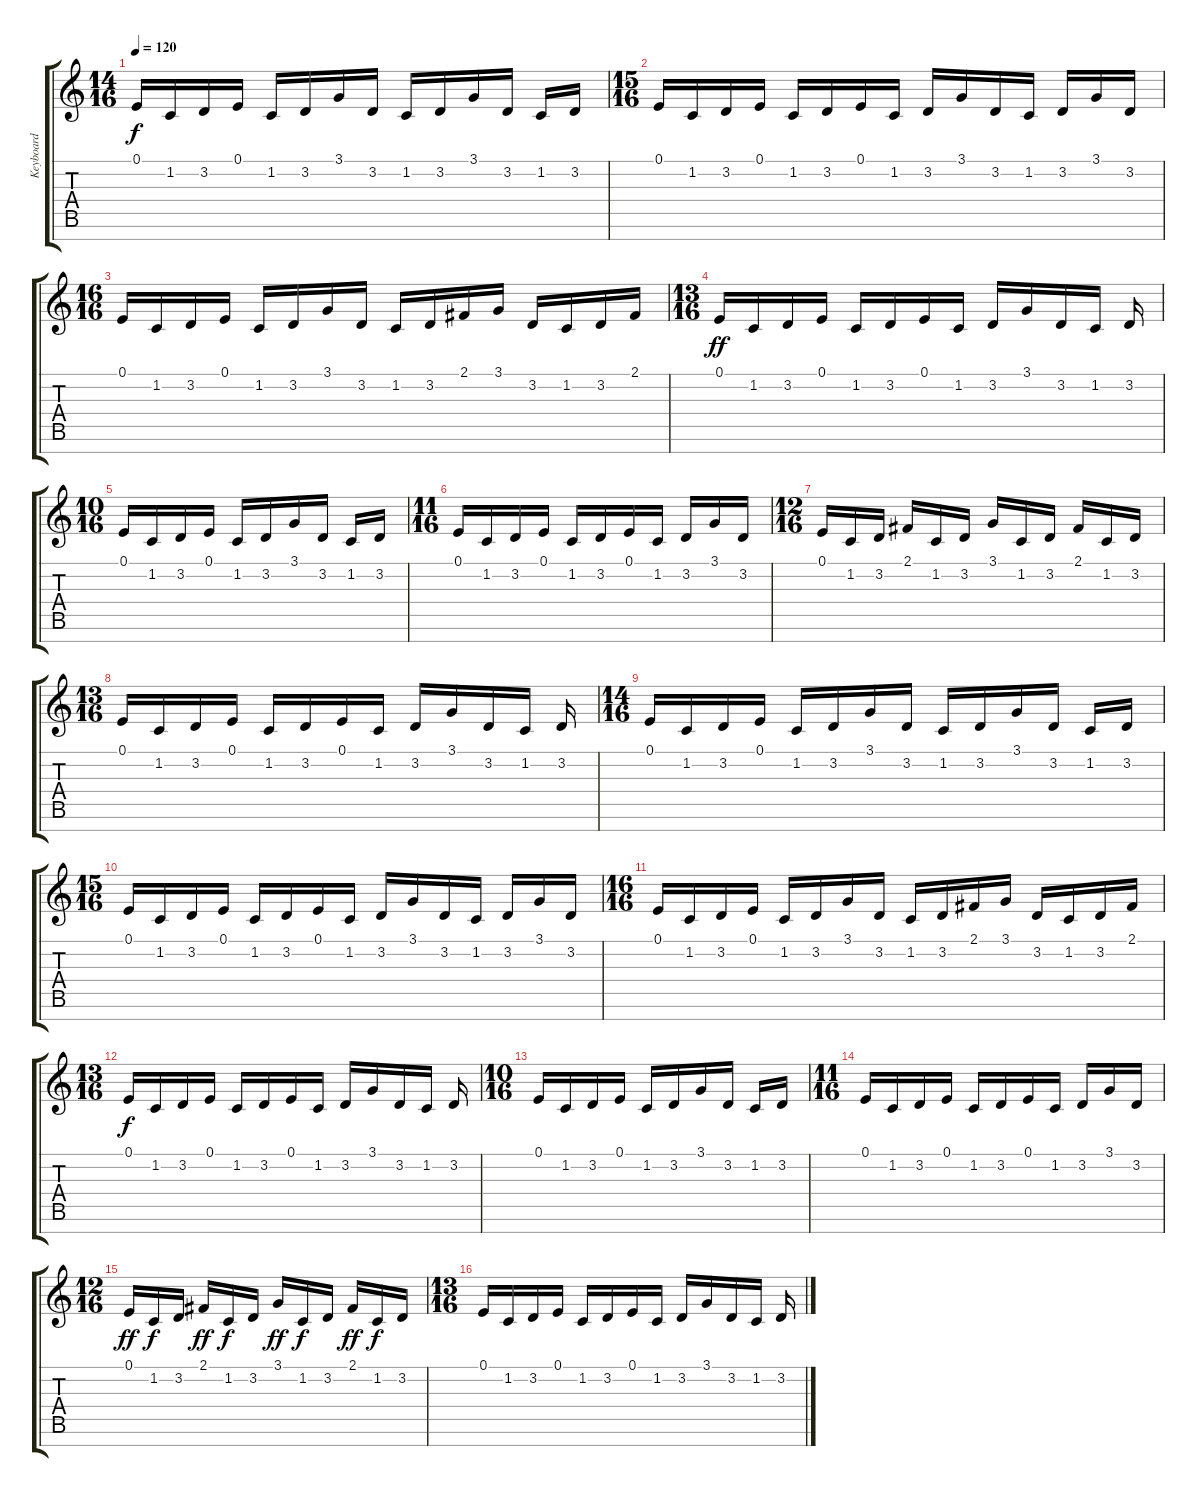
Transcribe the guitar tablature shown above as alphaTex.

\track ("Keyboard" "Keyboard") {instrument stringensemble1}
\staff {score tabs}
\tuning (E4 B3 G3 D3 A2 E2 B1) {hide}
\ts (14 16)
\tempo 120
\clef g2
\ks c
0.1.16{dy f} 1.2.16 3.2.16 0.1.16 1.2.16 3.2.16 3.1.16 3.2.16 1.2.16 3.2.16 3.1.16 3.2.16 1.2.16 3.2.16 |
\ts (15 16)
0.1.16 1.2.16 3.2.16 0.1.16 1.2.16 3.2.16 0.1.16 1.2.16 3.2.16 3.1.16 3.2.16 1.2.16 3.2.16 3.1.16 3.2.16 |
\ts (16 16)
0.1.16 1.2.16 3.2.16 0.1.16 1.2.16 3.2.16 3.1.16 3.2.16 1.2.16 3.2.16 2.1.16 3.1.16 3.2.16 1.2.16 3.2.16 2.1.16 |
\ts (13 16)
0.1.16{dy ff} 1.2.16 3.2.16 0.1.16 1.2.16 3.2.16 0.1.16 1.2.16 3.2.16 3.1.16 3.2.16 1.2.16 3.2.16 |
\ts (10 16)
0.1.16 1.2.16 3.2.16 0.1.16 1.2.16 3.2.16 3.1.16 3.2.16 1.2.16 3.2.16 |
\ts (11 16)
0.1.16 1.2.16 3.2.16 0.1.16 1.2.16 3.2.16 0.1.16 1.2.16 3.2.16 3.1.16 3.2.16 |
\ts (12 16)
0.1.16 1.2.16 3.2.16 2.1.16 1.2.16 3.2.16 3.1.16 1.2.16 3.2.16 2.1.16 1.2.16 3.2.16 |
\ts (13 16)
0.1.16 1.2.16 3.2.16 0.1.16 1.2.16 3.2.16 0.1.16 1.2.16 3.2.16 3.1.16 3.2.16 1.2.16 3.2.16 |
\ts (14 16)
0.1.16 1.2.16 3.2.16 0.1.16 1.2.16 3.2.16 3.1.16 3.2.16 1.2.16 3.2.16 3.1.16 3.2.16 1.2.16 3.2.16 |
\ts (15 16)
0.1.16 1.2.16 3.2.16 0.1.16 1.2.16 3.2.16 0.1.16 1.2.16 3.2.16 3.1.16 3.2.16 1.2.16 3.2.16 3.1.16 3.2.16 |
\ts (16 16)
0.1.16 1.2.16 3.2.16 0.1.16 1.2.16 3.2.16 3.1.16 3.2.16 1.2.16 3.2.16 2.1.16 3.1.16 3.2.16 1.2.16 3.2.16 2.1.16 |
\ts (13 16)
0.1.16{dy f} 1.2.16 3.2.16 0.1.16 1.2.16 3.2.16 0.1.16 1.2.16 3.2.16 3.1.16 3.2.16 1.2.16 3.2.16 |
\ts (10 16)
0.1.16 1.2.16 3.2.16 0.1.16 1.2.16 3.2.16 3.1.16 3.2.16 1.2.16 3.2.16 |
\ts (11 16)
0.1.16 1.2.16 3.2.16 0.1.16 1.2.16 3.2.16 0.1.16 1.2.16 3.2.16 3.1.16 3.2.16 |
\ts (12 16)
0.1.16{dy ff} 1.2.16{dy f} 3.2.16 2.1.16{dy ff} 1.2.16{dy f} 3.2.16 3.1.16{dy ff} 1.2.16{dy f} 3.2.16 2.1.16{dy ff} 1.2.16{dy f} 3.2.16 |
\ts (13 16)
0.1.16 1.2.16 3.2.16 0.1.16 1.2.16 3.2.16 0.1.16 1.2.16 3.2.16 3.1.16 3.2.16 1.2.16 3.2.16
